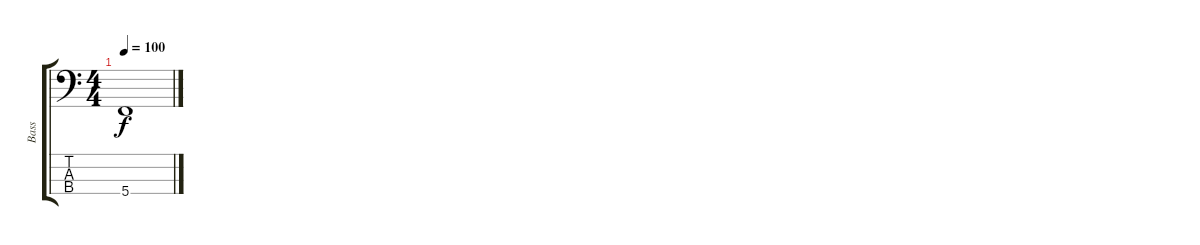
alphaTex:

\track ("Bass" "Bass") {instrument slapbass2}
\staff {score tabs}
\tuning (G2 D2 A1 C1) {hide}
\ts (4 4)
\tempo 100
\clef f4
\ks c
5.4{t}.1{dy f}
